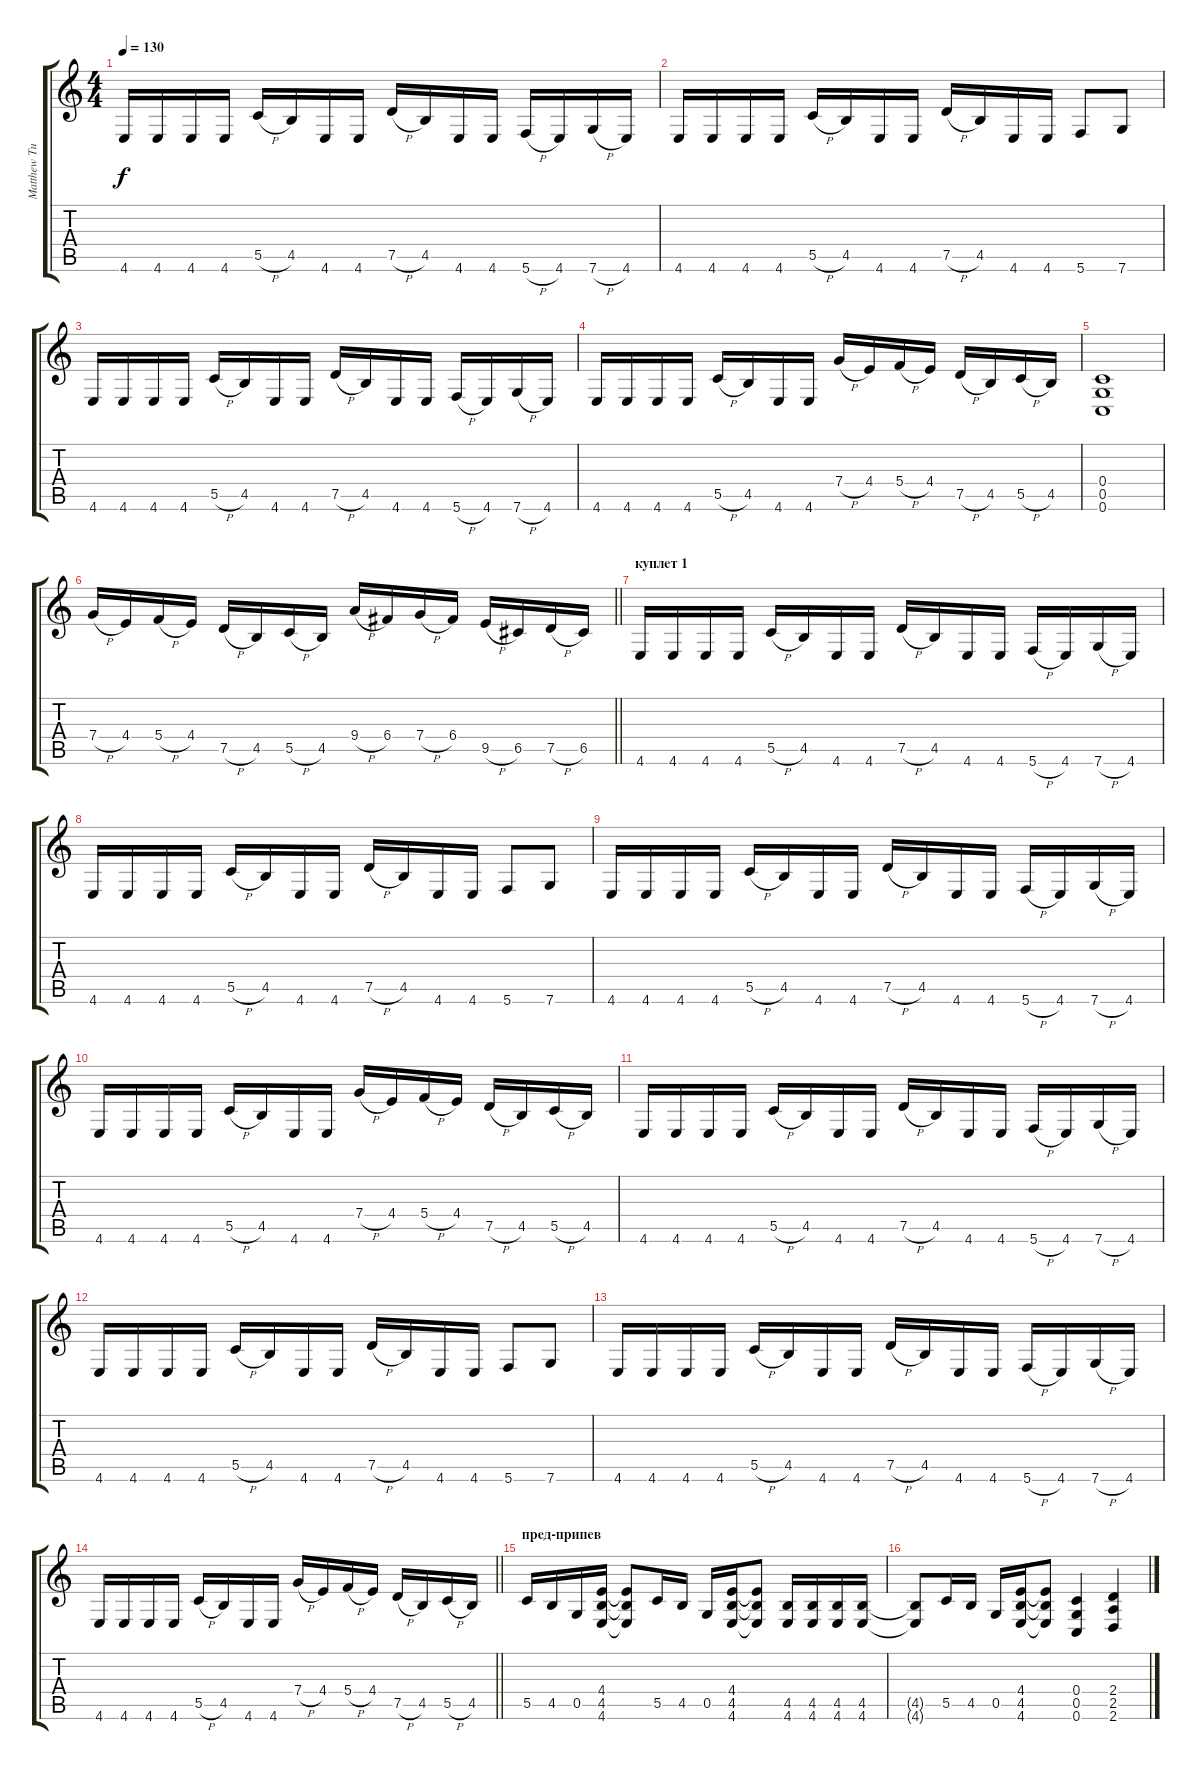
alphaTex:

\track ("Matthew Tuck" "Matthew Tu") {instrument distortionguitar}
\staff {score tabs}
\tuning (D4 A3 F3 C3 G2 C2) {hide}
\ts (4 4)
\tempo 130
\clef g2
\ks c
4.6.16{dy f} 4.6.16 4.6.16 4.6.16 5.5{h}.16 4.5.16 4.6.16 4.6.16 7.5{h}.16 4.5.16 4.6.16 4.6.16 5.6{h}.16 4.6.16 7.6{h}.16 4.6.16 |
4.6.16 4.6.16 4.6.16 4.6.16 5.5{h}.16 4.5.16 4.6.16 4.6.16 7.5{h}.16 4.5.16 4.6.16 4.6.16 5.6.8 7.6.8 |
4.6.16 4.6.16 4.6.16 4.6.16 5.5{h}.16 4.5.16 4.6.16 4.6.16 7.5{h}.16 4.5.16 4.6.16 4.6.16 5.6{h}.16 4.6.16 7.6{h}.16 4.6.16 |
4.6.16 4.6.16 4.6.16 4.6.16 5.5{h}.16 4.5.16 4.6.16 4.6.16 7.4{h}.16 4.4.16 5.4{h}.16 4.4.16 7.5{h}.16 4.5.16 5.5{h}.16 4.5.16 |
(0.4 0.5 0.6).1 |
\barLineRight lightlight
7.4{h}.16 4.4.16 5.4{h}.16 4.4.16 7.5{h}.16 4.5.16 5.5{h}.16 4.5.16 9.4{h}.16 6.4.16 7.4{h}.16 6.4.16 9.5{h}.16 6.5.16 7.5{h}.16 6.5.16 |
\section ("" "куплет 1")
4.6.16 4.6.16 4.6.16 4.6.16 5.5{h}.16 4.5.16 4.6.16 4.6.16 7.5{h}.16 4.5.16 4.6.16 4.6.16 5.6{h}.16 4.6.16 7.6{h}.16 4.6.16 |
4.6.16 4.6.16 4.6.16 4.6.16 5.5{h}.16 4.5.16 4.6.16 4.6.16 7.5{h}.16 4.5.16 4.6.16 4.6.16 5.6.8 7.6.8 |
4.6.16 4.6.16 4.6.16 4.6.16 5.5{h}.16 4.5.16 4.6.16 4.6.16 7.5{h}.16 4.5.16 4.6.16 4.6.16 5.6{h}.16 4.6.16 7.6{h}.16 4.6.16 |
4.6.16 4.6.16 4.6.16 4.6.16 5.5{h}.16 4.5.16 4.6.16 4.6.16 7.4{h}.16 4.4.16 5.4{h}.16 4.4.16 7.5{h}.16 4.5.16 5.5{h}.16 4.5.16 |
4.6.16 4.6.16 4.6.16 4.6.16 5.5{h}.16 4.5.16 4.6.16 4.6.16 7.5{h}.16 4.5.16 4.6.16 4.6.16 5.6{h}.16 4.6.16 7.6{h}.16 4.6.16 |
4.6.16 4.6.16 4.6.16 4.6.16 5.5{h}.16 4.5.16 4.6.16 4.6.16 7.5{h}.16 4.5.16 4.6.16 4.6.16 5.6.8 7.6.8 |
4.6.16 4.6.16 4.6.16 4.6.16 5.5{h}.16 4.5.16 4.6.16 4.6.16 7.5{h}.16 4.5.16 4.6.16 4.6.16 5.6{h}.16 4.6.16 7.6{h}.16 4.6.16 |
\barLineRight lightlight
4.6.16 4.6.16 4.6.16 4.6.16 5.5{h}.16 4.5.16 4.6.16 4.6.16 7.4{h}.16 4.4.16 5.4{h}.16 4.4.16 7.5{h}.16 4.5.16 5.5{h}.16 4.5.16 |
\section ("" "пред-припев")
5.5.16 4.5.16 0.5.16 (4.4 4.5 4.6).16 (4.4{t} 4.5{t} 4.6{t}).8 5.5.16 4.5.16 0.5.16 (4.4 4.5 4.6).16 (4.4{t} 4.5{t} 4.6{t}).8 (4.5 4.6).16 (4.5 4.6).16 (4.5 4.6).16 (4.5 4.6).16 |
(4.5{t} 4.6{t}).8 5.5.16 4.5.16 0.5.16 (4.4 4.5 4.6).16 (4.4{t} 4.5{t} 4.6{t}).8 (0.4 0.5 0.6).4 (2.4 2.5 2.6).4
